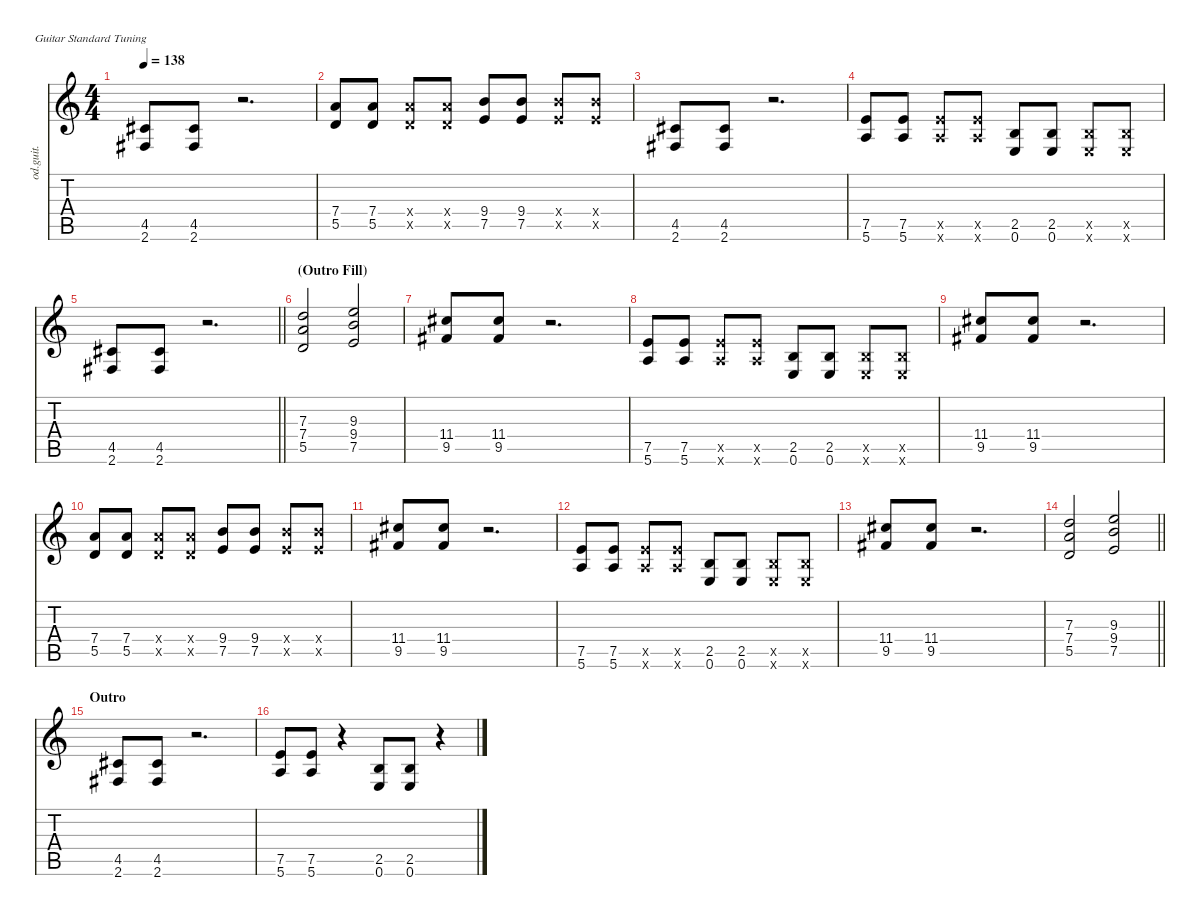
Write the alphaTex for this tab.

\defaultSystemsLayout 4
\hideDynamics
\bracketExtendMode nobrackets
\otherSystemsTrackNameOrientation horizontal
\track ("Randy Rhoads" "od.guit.") {instrument overdrivenguitar}
\staff {score tabs}
\tuning (E4 B3 G3 D3 A2 E2)
\ts (4 4)
\tempo 138
\clef g2
\ks c
(4.5{acc #} 2.6{acc #}).8{dy f beam Up} (4.5{acc #} 2.6{acc #}).8{beam Up} r.2{d beam Up} |
(7.4 5.5).8{beam Up} (7.4 5.5).8{beam Up} (7.4{x} 5.5{x}).8{beam Up} (7.4{x} 5.5{x}).8{beam Up} (9.4 7.5).8{beam Up} (9.4 7.5).8{beam Up} (9.4{x} 7.5{x}).8{beam Up} (9.4{x} 7.5{x}).8{beam Up} |
(4.5{acc #} 2.6{acc #}).8{beam Up} (4.5{acc #} 2.6{acc #}).8{beam Up} r.2{d beam Up} |
(7.5 5.6).8{beam Up} (7.5 5.6).8{beam Up} (7.5{x} 5.6{x}).8{beam Up} (7.5{x} 5.6{x}).8{beam Up} (2.5 0.6).8{beam Up} (2.5 0.6).8{beam Up} (2.5{x} 0.6{x}).8{beam Up} (2.5{x} 0.6{x}).8{beam Up} |
\barLineRight lightlight
(4.5{acc #} 2.6{acc #}).8{beam Up} (4.5{acc #} 2.6{acc #}).8{beam Up} r.2{d beam Up} |
\section ("" "(Outro Fill)")
(7.3 7.4 5.5).2{beam Up} (9.3 9.4 7.5).2{beam Up} |
(11.4{acc #} 9.5{acc #}).8{beam Up} (11.4{acc #} 9.5{acc #}).8{beam Up} r.2{d beam Up} |
(7.5 5.6).8{beam Up} (7.5 5.6).8{beam Up} (7.5{x} 5.6{x}).8{beam Up} (7.5{x} 5.6{x}).8{beam Up} (2.5 0.6).8{beam Up} (2.5 0.6).8{beam Up} (2.5{x} 0.6{x}).8{beam Up} (2.5{x} 0.6{x}).8{beam Up} |
(11.4{acc #} 9.5{acc #}).8{beam Up} (11.4{acc #} 9.5{acc #}).8{beam Up} r.2{d beam Up} |
(7.4 5.5).8{beam Up} (7.4 5.5).8{beam Up} (7.4{x} 5.5{x}).8{beam Up} (7.4{x} 5.5{x}).8{beam Up} (9.4 7.5).8{beam Up} (9.4 7.5).8{beam Up} (9.4{x} 7.5{x}).8{beam Up} (9.4{x} 7.5{x}).8{beam Up} |
(11.4{acc #} 9.5{acc #}).8{beam Up} (11.4{acc #} 9.5{acc #}).8{beam Up} r.2{d beam Up} |
(7.5 5.6).8{beam Up} (7.5 5.6).8{beam Up} (7.5{x} 5.6{x}).8{beam Up} (7.5{x} 5.6{x}).8{beam Up} (2.5 0.6).8{beam Up} (2.5 0.6).8{beam Up} (2.5{x} 0.6{x}).8{beam Up} (2.5{x} 0.6{x}).8{beam Up} |
(11.4{acc #} 9.5{acc #}).8{beam Up} (11.4{acc #} 9.5{acc #}).8{beam Up} r.2{d beam Up} |
\barLineRight lightlight
(7.3 7.4 5.5).2{beam Up} (9.3 9.4 7.5).2{beam Up} |
\section ("" "Outro")
(4.5{acc #} 2.6{acc #}).8{beam Up} (4.5{acc #} 2.6{acc #}).8{beam Up} r.2{d beam Up} |
(7.5 5.6).8{beam Up} (7.5 5.6).8{beam Up} r.4{beam Up} (2.5 0.6).8{beam Up} (2.5 0.6).8{beam Up} r.4{beam Up}
